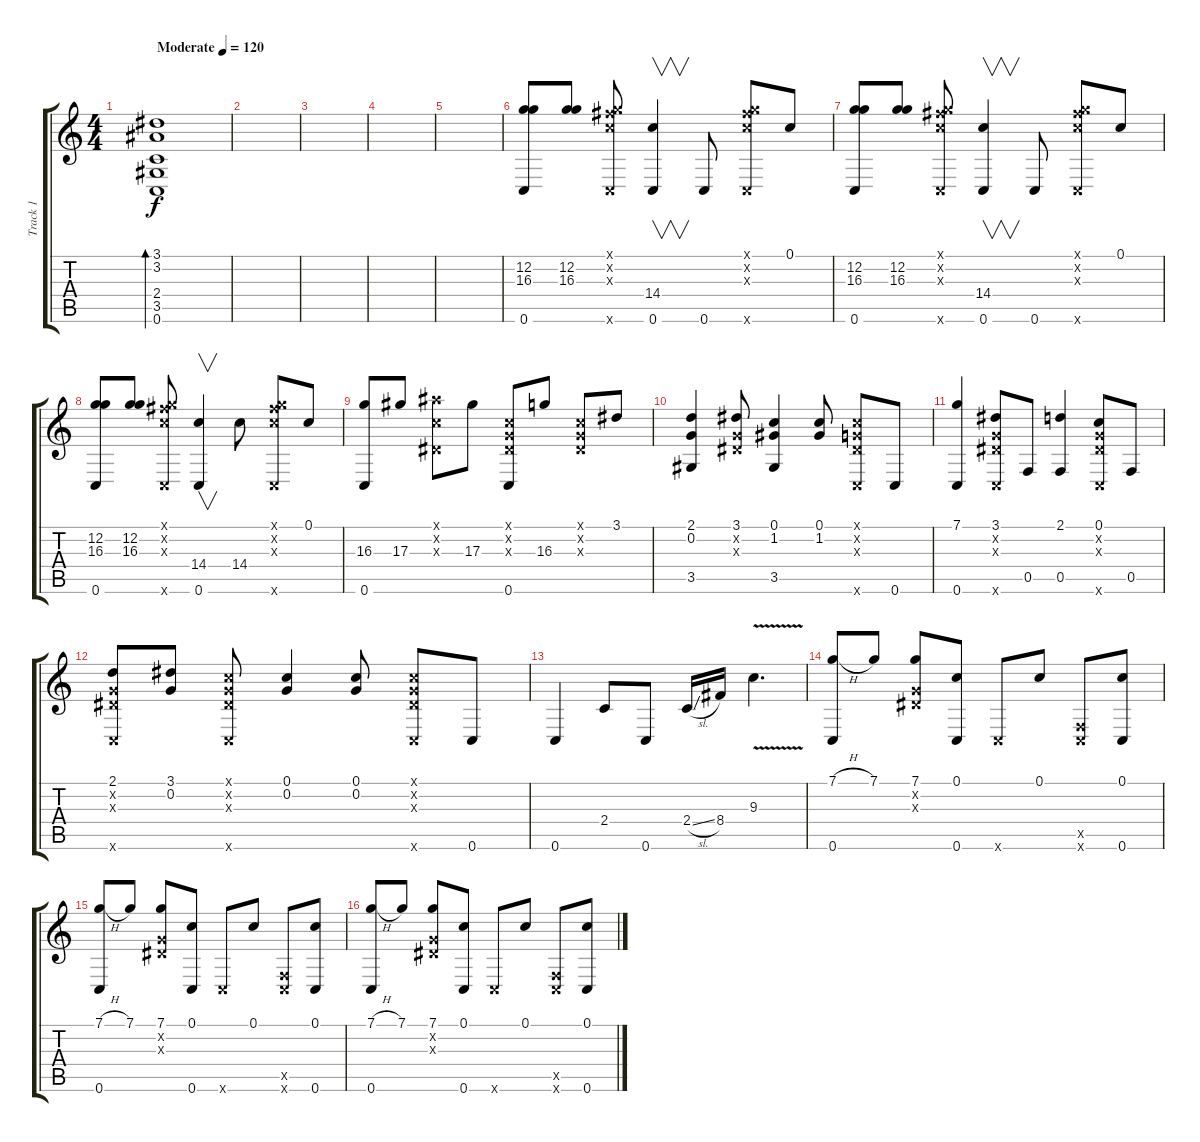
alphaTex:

\track ("Track 1" "Track 1") {instrument acousticguitarsteel}
\staff {score tabs}
\tuning (C4 G3 Eb3 Bb2 F2 C2) {hide}
\ts (4 4)
\tempo (120 "Moderate")
\clef g2
\ks c
(3.1 3.2 2.4 3.5 0.6).1{bd 120 dy f instrument acousticguitarsteel} |
|
|
|
|
(12.2 16.3 0.6).8 (12.2 16.3).8 (0.1{x} 12.2{x} 15.3{x} 0.6{x}).8 (14.4 0.6).4{v} 0.6.8 (0.1{x} 12.2{x} 15.3{x} 0.6{x}).8 0.1.8 |
(12.2 16.3 0.6).8 (12.2 16.3).8 (0.1{x} 12.2{x} 15.3{x} 0.6{x}).8 (14.4 0.6).4{v} 0.6.8 (0.1{x} 12.2{x} 15.3{x} 0.6{x}).8 0.1.8 |
(12.2 16.3 0.6).8 (12.2 16.3).8 (0.1{x} 12.2{x} 15.3{x} 0.6{x}).8 (14.4 0.6).4{v} 14.4.8 (0.1{x} 12.2{x} 15.3{x} 0.6{x}).8 0.1.8 |
(16.3 0.6).8 17.3.8 (0.1{x} 15.2{x} 0.3{x}).8 17.3.8 (0.1{x} 0.2{x} 0.3{x} 0.6).8 16.3.8 (0.1{x} 0.2{x} 0.3{x}).8 3.1.8 |
(2.1 0.2 3.5).4 (3.1 0.2{x} 0.3{x}).8 (0.1 1.2 3.5).4 (0.1 1.2).8 (0.1{x} 0.2{x} 0.3{x} 0.6{x}).8 0.6.8 |
(7.1 0.6).4 (3.1 0.2{x} 0.3{x} 0.6{x}).8 0.5.8 (2.1 0.5).4 (0.1 0.2{x} 0.3{x} 0.6{x}).8 0.5.8 |
(2.1 0.2{x} 0.3{x} 0.6{x}).8 (3.1 0.2).8 (0.1{x} 0.2{x} 0.3{x} 0.6{x}).8 (0.1 0.2).4 (0.1 0.2).8 (0.1{x} 0.2{x} 0.3{x} 0.6{x}).8 0.6.8 |
0.6.4 2.4.8 0.6.8 2.4{sl}.16 8.4.16 9.3{v}.4{d} |
(7.1{h} 0.6).8 7.1.8 (7.1 0.2{x} 0.3{x}).8 (0.1 0.6).8 0.6{x}.8 0.1.8 (0.5{x} 0.6{x}).8 (0.1 0.6).8 |
(7.1{h} 0.6).8 7.1.8 (7.1 0.2{x} 0.3{x}).8 (0.1 0.6).8 0.6{x}.8 0.1.8 (0.5{x} 0.6{x}).8 (0.1 0.6).8 |
(7.1{h} 0.6).8 7.1.8 (7.1 0.2{x} 0.3{x}).8 (0.1 0.6).8 0.6{x}.8 0.1.8 (0.5{x} 0.6{x}).8 (0.1 0.6).8
